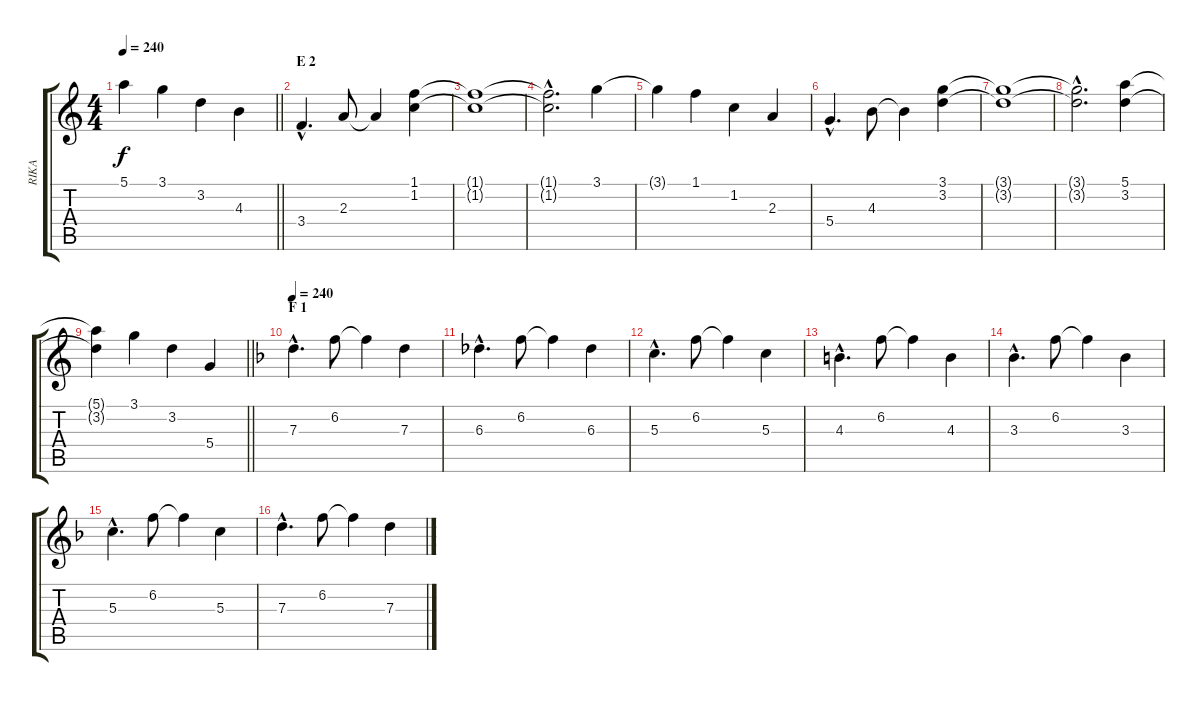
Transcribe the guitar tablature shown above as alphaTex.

\track ("RIKA" "RIKA") {instrument distortionguitar}
\staff {score tabs}
\tuning (E4 B3 G3 D3 A2 E2) {hide}
\ts (4 4)
\tempo 240
\clef g2
\barLineRight lightlight
\ks c
5.1{t}.4{dy f} 3.1.4 3.2.4 4.3.4 |
\section ("" "E 2")
3.4{hac}.4{d volume 12 balance 8 instrument electricguitarclean} 2.3.8 2.3{t}.4 (1.1 1.2).4 |
(1.1{t} 1.2{t}).1 |
(1.1{hac t} 1.2{hac t}).2{d} 3.1.4 |
3.1{t}.4 1.1.4 1.2.4 2.3.4 |
5.4{hac}.4{d} 4.3.8 4.3{t}.4 (3.1 3.2).4 |
(3.1{t} 3.2{t}).1 |
(3.1{hac t} 3.2{hac t}).2{d} (5.1 3.2).4 |
\barLineRight lightlight
(5.1{t} 3.2{t}).4 3.1.4 3.2.4 5.4.4 |
\section ("" "F 1")
\tempo 240
\ks f
7.3{hac}.4{d volume 12 balance 8 instrument electricguitarclean} 6.2.8 6.2{t}.4 7.3.4 |
6.3{hac}.4{d} 6.2.8 6.2{t}.4 6.3.4 |
5.3{hac}.4{d} 6.2.8 6.2{t}.4 5.3.4 |
4.3{hac}.4{d} 6.2.8 6.2{t}.4 4.3.4 |
3.3{hac}.4{d} 6.2.8 6.2{t}.4 3.3.4 |
5.3{hac}.4{d} 6.2.8 6.2{t}.4 5.3.4 |
7.3{hac}.4{d} 6.2.8 6.2{t}.4 7.3.4
